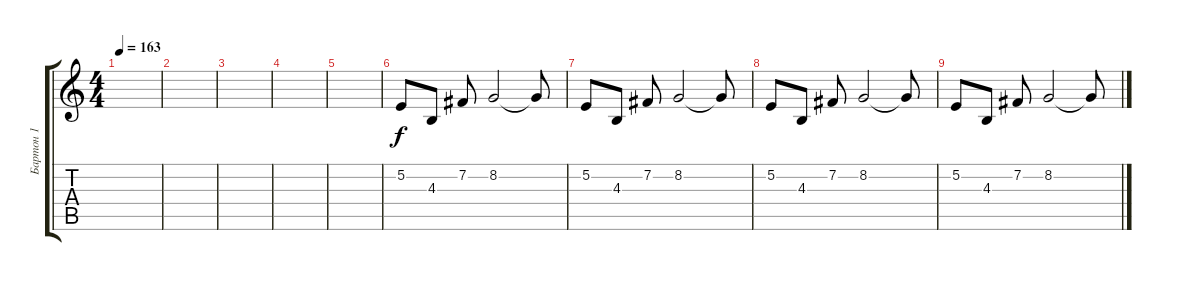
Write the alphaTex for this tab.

\track ("Бартон 1" "Бартон 1") {instrument pad8sweep}
\staff {score tabs}
\tuning (E4 B3 G3 D3 A2 E2) {hide}
\ts (4 4)
\tempo 163
\clef g2
\ks c
|
|
|
|
|
5.2.8{instrument electricguitarmuted} 4.3.8 7.2.8 8.2.2 8.2{t}.8 |
5.2.8 4.3.8 7.2.8 8.2.2 8.2{t}.8 |
5.2.8 4.3.8 7.2.8 8.2.2 8.2{t}.8 |
5.2.8 4.3.8 7.2.8 8.2.2 8.2{t}.8
